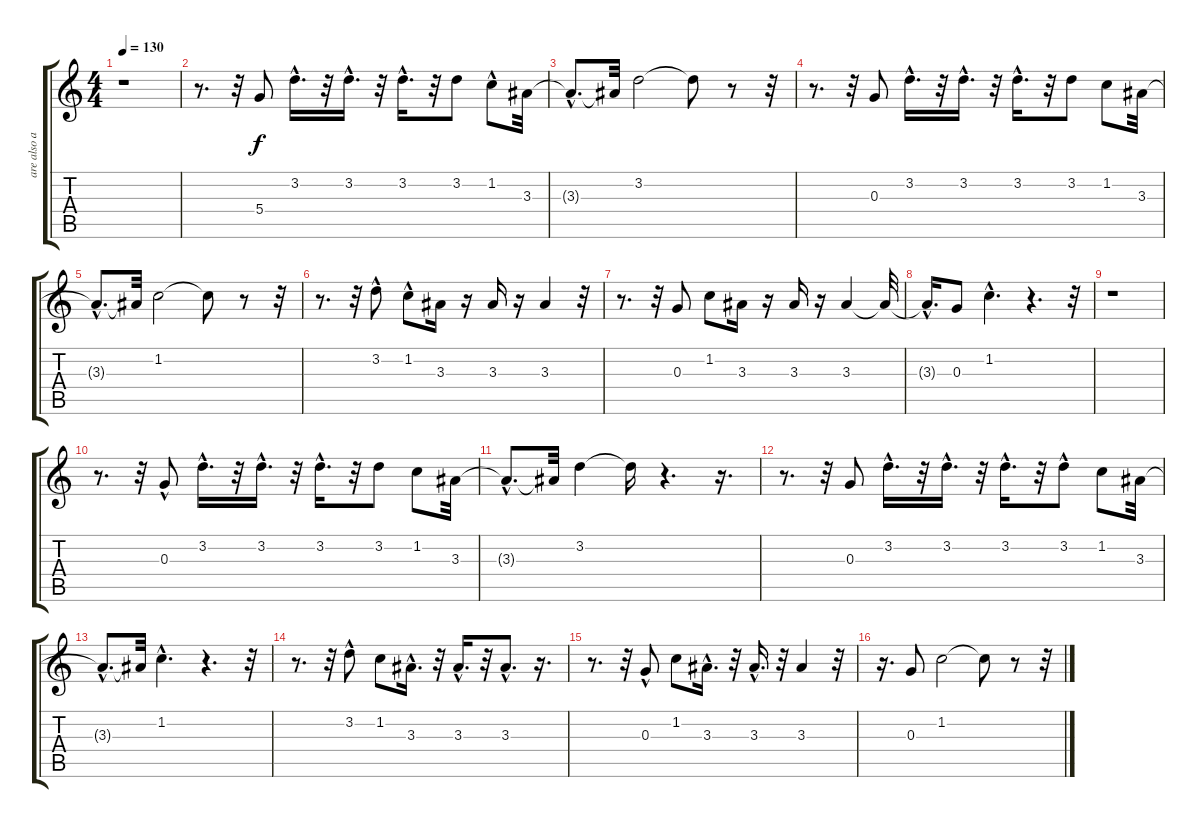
\track ("are also available." "are also a") {instrument electricguitarjazz}
\staff {score tabs}
\tuning (E4 B3 G3 D3 A2 E2) {hide}
\ts (4 4)
\tempo 130
\clef g2
\ks c
r.1{dy f} |
r.8{d} r.32 5.4.8 3.2{hac}.16{d} r.32 3.2{hac}.16{d} r.32 3.2{hac}.16{d} r.32 3.2.8 1.2{hac}.8 3.3.32 |
3.3{hac t}.8{d} 3.3{t}.32 3.2.2 3.2{t}.8 r.8 r.32 |
r.8{d} r.32 0.3.8 3.2{hac}.16{d} r.32 3.2{hac}.16{d} r.32 3.2{hac}.16{d} r.32 3.2.8 1.2.8 3.3.32 |
3.3{hac t}.8{d} 3.3{t}.32 1.2.2 1.2{t}.8 r.8 r.32 |
r.8{d} r.32 3.2{hac}.8 1.2{hac}.8 3.3.16 r.16 3.3.16 r.16 3.3.4 r.32 |
r.8{d} r.32 0.3.8 1.2.8 3.3.16 r.16 3.3.16 r.16 3.3.4 3.3{t}.32 |
3.3{hac t}.16{d} 0.3.8 1.2{hac}.4{d} r.4{d} r.32 |
r.1 |
r.8{d} r.32 0.3{hac}.8 3.2{hac}.16{d} r.32 3.2{hac}.16{d} r.32 3.2{hac}.16{d} r.32 3.2.8 1.2.8 3.3.32 |
3.3{hac t}.8{d} 3.3{t}.32 3.2.4 3.2{t}.16 r.4{d} r.16{d} |
r.8{d} r.32 0.3.8 3.2{hac}.16{d} r.32 3.2{hac}.16{d} r.32 3.2{hac}.16{d} r.32 3.2{hac}.8 1.2.8 3.3.32 |
3.3{hac t}.8{d} 3.3{t}.32 1.2{hac}.4{d} r.4{d} r.32 |
r.8{d} r.32 3.2{hac}.8 1.2.8 3.3{hac}.16{d} r.32 3.3{hac}.16{d} r.32 3.3{hac}.8{d} r.16{d} |
r.8{d} r.32 0.3{hac}.8 1.2.8 3.3{hac}.16{d} r.32 3.3{hac}.16{d} r.32 3.3.4 r.32 |
r.16{d} 0.3.8 1.2.2 1.2{t}.8 r.8 r.32
